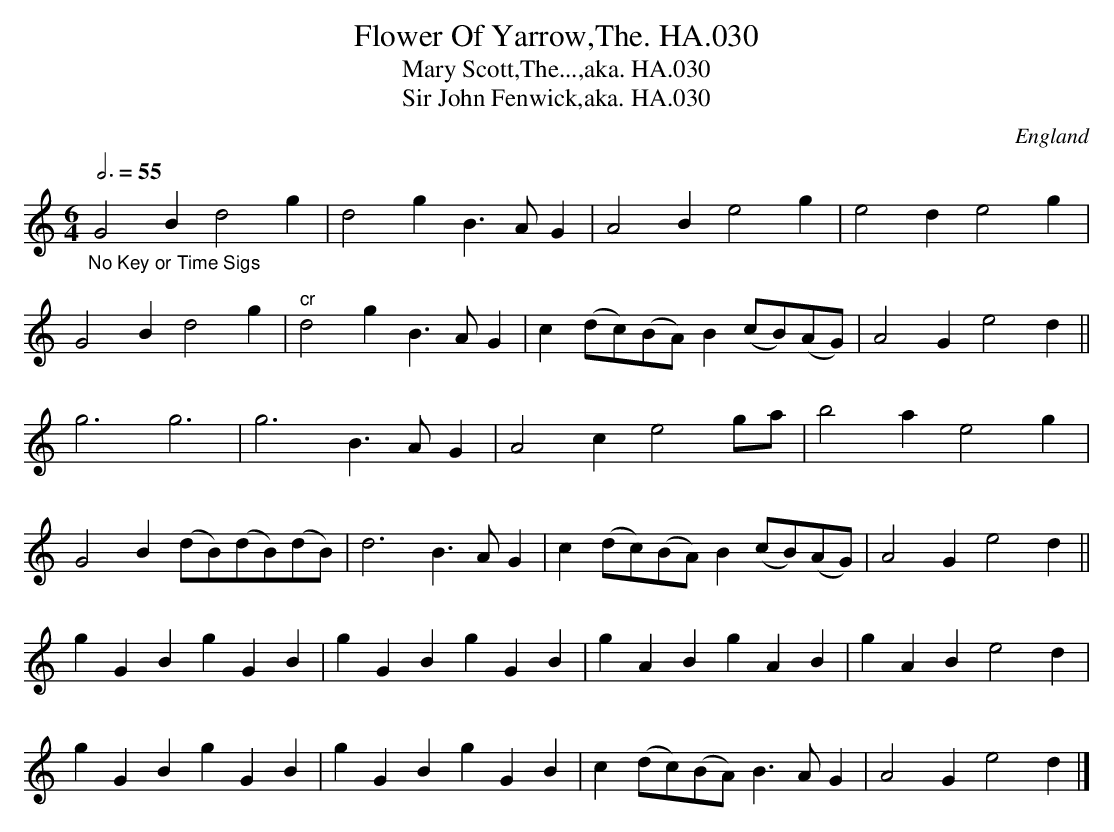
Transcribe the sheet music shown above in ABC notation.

X:1
T:Flower Of Yarrow,The. HA.030
T:Mary Scott,The...,aka. HA.030
T:Sir John Fenwick,aka. HA.030
L:1/8
M:6/4
O:England
Q:3/4=55
K:C
"_No Key or Time Sigs"G4B2 d4g2|d4g2 B3AG2|\
A4B2 e4g2|e4d2 e4g2|!
G4B2 d4g2|"^cr"d4g2 B3AG2|\
c2 (dc)(BA) B2(cB)(AG)|A4G2 e4d2||!
g6 g6|g6 B3AG2|A4c2 e4ga|b4a2 e4g2|!
G4B2 (dB)(dB)(dB)|d6 B3AG2|\
c2 (dc)(BA) B2(cB)(AG)|A4G2 e4d2||!
g2G2B2 g2G2B2|g2G2B2 g2G2B2|\
g2A2B2 g2A2B2 |g2A2B2 e4d2|!
g2G2B2 g2G2B2|g2G2B2 g2G2B2|\
c2 (dc)(BA) B3AG2|A4G2 e4d2|]
